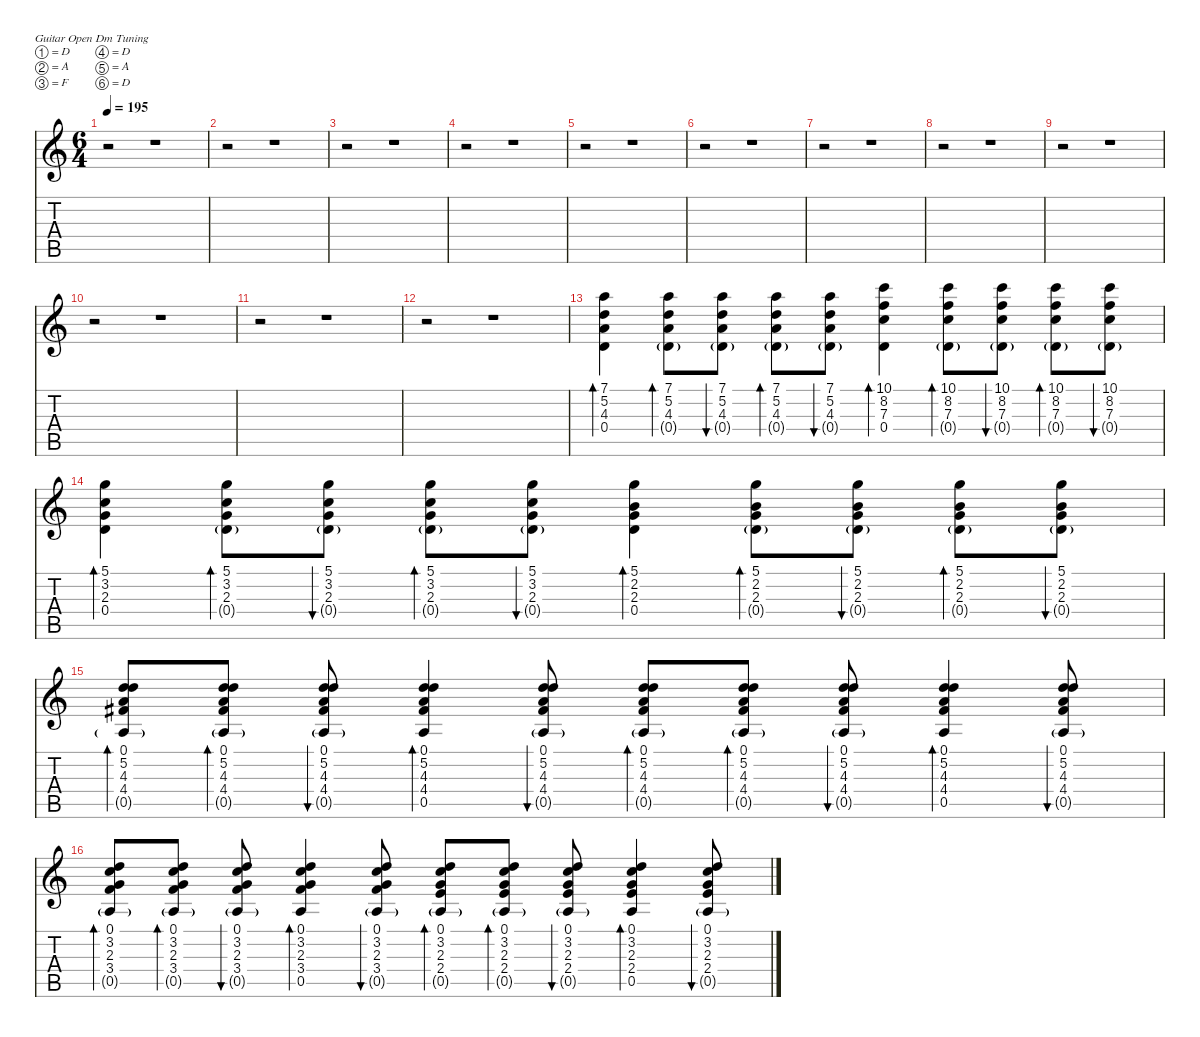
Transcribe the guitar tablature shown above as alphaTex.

\defaultSystemsLayout 4
\hideDynamics
\bracketExtendMode nobrackets
\singleTrackTrackNamePolicy hidden
\multiTrackTrackNamePolicy hidden
\firstSystemTrackNameMode fullname
\firstSystemTrackNameOrientation horizontal
\otherSystemsTrackNameOrientation horizontal
\track ("Clean" "s.guit.") {instrument acousticguitarsteel}
\staff {score tabs}
\tuning (D4 A3 F3 D3 A2 D2)
\ts (6 4)
\tempo 195
\clef g2
\ks c
r.2{dy f beam Down} r.1{beam Down} |
r.2{beam Down} r.1{beam Down} |
r.2{beam Down} r.1{beam Down} |
r.2{beam Down} r.1{beam Down} |
r.2{beam Down} r.1{beam Down} |
r.2{beam Down} r.1{beam Down} |
r.2{beam Down} r.1{beam Down} |
r.2{beam Down} r.1{beam Down} |
r.2{beam Down} r.1{beam Down} |
r.2{beam Down} r.1{beam Down} |
r.2{beam Down} r.1{beam Down} |
r.2{beam Down} r.1{beam Down} |
(7.1 5.2 4.3 0.4).4{bd 60 beam Down} (7.1 5.2 4.3 0.4{g}).8{bd 60 beam Down} (7.1 5.2 4.3 0.4{g}).8{bu 60 beam Down} (7.1 5.2 4.3 0.4{g}).8{bd 60 beam Down} (7.1 5.2 4.3 0.4{g}).8{bu 60 beam Down} (10.1 8.2 7.3 0.4).4{bd 60 beam Down} (10.1 8.2 7.3 0.4{g}).8{bd 60 beam Down} (10.1 8.2 7.3 0.4{g}).8{bu 60 beam Down} (10.1 8.2 7.3 0.4{g}).8{bd 60 beam Down} (10.1 8.2 7.3 0.4{g}).8{bu 60 beam Down} |
(5.1 3.2 2.3 0.4).4{bd 60 beam Down} (5.1 3.2 2.3 0.4{g}).8{bd 60 beam Down} (5.1 3.2 2.3 0.4{g}).8{bu 60 beam Down} (5.1 3.2 2.3 0.4{g}).8{bd 60 beam Down} (5.1 3.2 2.3 0.4{g}).8{bu 60 beam Down} (5.1 2.2 2.3 0.4).4{bd 60 beam Down} (5.1 2.2 2.3 0.4{g}).8{bd 60 beam Down} (5.1 2.2 2.3 0.4{g}).8{bu 60 beam Down} (5.1 2.2 2.3 0.4{g}).8{bd 60 beam Down} (5.1 2.2 2.3 0.4{g}).8{bu 60 beam Down} |
(0.1 5.2 4.3 4.4{acc #} 0.5{g}).8{bd 60 beam Up} (0.1 5.2 4.3 4.4{acc #} 0.5{g}).8{bd 60 beam Up} (0.1 5.2 4.3 4.4{acc #} 0.5{g}).8{bu 60 beam Up} (0.1 5.2 4.3 4.4{acc #} 0.5).4{bd 60 beam Up} (0.1 5.2 4.3 4.4{acc #} 0.5{g}).8{bu 60 beam Up} (0.1 5.2 4.3 4.4{acc #} 0.5{g}).8{bd 60 beam Up} (0.1 5.2 4.3 4.4{acc #} 0.5{g}).8{bd 60 beam Up} (0.1 5.2 4.3 4.4{acc #} 0.5{g}).8{bu 60 beam Up} (0.1 5.2 4.3 4.4{acc #} 0.5).4{bd 60 beam Up} (0.1 5.2 4.3 4.4{acc #} 0.5{g}).8{bu 60 beam Up} |
(0.1 3.2 2.3 3.4 0.5{g}).8{bd 60 beam Up} (0.1 3.2 2.3 3.4 0.5{g}).8{bd 60 beam Up} (0.1 3.2 2.3 3.4 0.5{g}).8{bu 60 beam Up} (0.1 3.2 2.3 3.4 0.5).4{bd 60 beam Up} (0.1 3.2 2.3 3.4 0.5{g}).8{bu 60 beam Up} (0.1 3.2 2.3 2.4 0.5{g}).8{bd 60 beam Up} (0.1 3.2 2.3 2.4 0.5{g}).8{bd 60 beam Up} (0.1 3.2 2.3 2.4 0.5{g}).8{bu 60 beam Up} (0.1 3.2 2.3 2.4 0.5).4{bd 60 beam Up} (0.1 3.2 2.3 2.4 0.5{g}).8{bu 60 beam Up}
